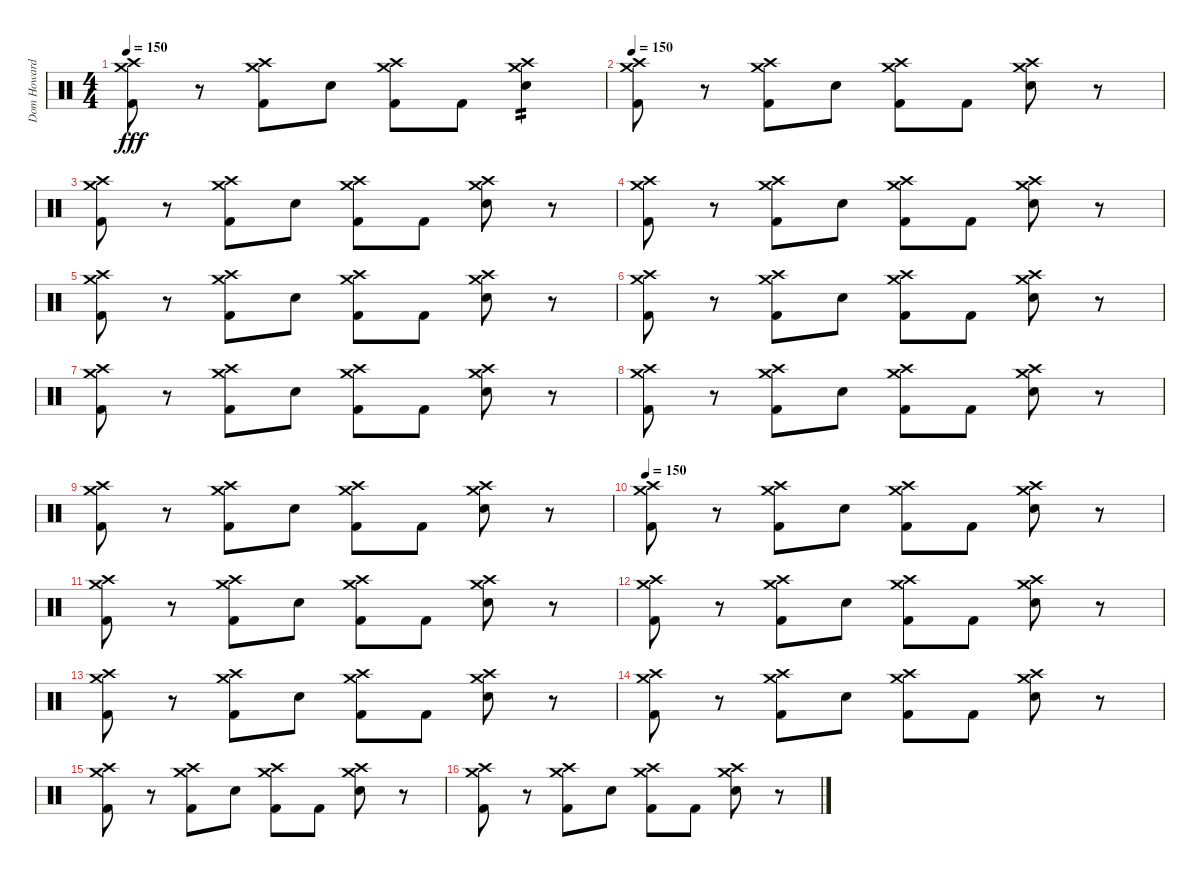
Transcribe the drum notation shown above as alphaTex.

\track ("Dom Howard" "Dom Howard") {instrument percussion}
\staff {score}
\articulation defaults
\ts (4 4)
\tempo 150
\clef neutral
\ks c
("Crash medium (hit)" "Crash high (hit)" "Kick (hit) 2").8{dy fff} r.8 ("Crash medium (hit)" "Crash high (hit)" "Kick (hit) 2").8 "Electric Snare (hit)".8 ("Crash medium (hit)" "Crash high (hit)" "Kick (hit) 2").8 "Kick (hit) 2".8 ("Crash medium (hit)" "Crash high (hit)" "Electric Snare (hit)").4{tp 2} |
\tempo 150
("Crash medium (hit)" "Crash high (hit)" "Kick (hit) 2").8 r.8 ("Crash medium (hit)" "Crash high (hit)" "Kick (hit) 2").8 "Electric Snare (hit)".8 ("Crash medium (hit)" "Crash high (hit)" "Kick (hit) 2").8 "Kick (hit) 2".8 ("Crash medium (hit)" "Crash high (hit)" "Electric Snare (hit)").8 r.8 |
("Crash medium (hit)" "Crash high (hit)" "Kick (hit) 2").8 r.8 ("Crash medium (hit)" "Crash high (hit)" "Kick (hit) 2").8 "Electric Snare (hit)".8 ("Crash medium (hit)" "Crash high (hit)" "Kick (hit) 2").8 "Kick (hit) 2".8 ("Crash medium (hit)" "Crash high (hit)" "Electric Snare (hit)").8 r.8 |
("Crash medium (hit)" "Crash high (hit)" "Kick (hit) 2").8 r.8 ("Crash medium (hit)" "Crash high (hit)" "Kick (hit) 2").8 "Electric Snare (hit)".8 ("Crash medium (hit)" "Crash high (hit)" "Kick (hit) 2").8 "Kick (hit) 2".8 ("Crash medium (hit)" "Crash high (hit)" "Electric Snare (hit)").8 r.8 |
("Crash medium (hit)" "Crash high (hit)" "Kick (hit) 2").8 r.8 ("Crash medium (hit)" "Crash high (hit)" "Kick (hit) 2").8 "Electric Snare (hit)".8 ("Crash medium (hit)" "Crash high (hit)" "Kick (hit) 2").8 "Kick (hit) 2".8 ("Crash medium (hit)" "Crash high (hit)" "Electric Snare (hit)").8 r.8 |
("Crash medium (hit)" "Crash high (hit)" "Kick (hit) 2").8 r.8 ("Crash medium (hit)" "Crash high (hit)" "Kick (hit) 2").8 "Electric Snare (hit)".8 ("Crash medium (hit)" "Crash high (hit)" "Kick (hit) 2").8 "Kick (hit) 2".8 ("Crash medium (hit)" "Crash high (hit)" "Electric Snare (hit)").8 r.8 |
("Crash medium (hit)" "Crash high (hit)" "Kick (hit) 2").8 r.8 ("Crash medium (hit)" "Crash high (hit)" "Kick (hit) 2").8 "Electric Snare (hit)".8 ("Crash medium (hit)" "Crash high (hit)" "Kick (hit) 2").8 "Kick (hit) 2".8 ("Crash medium (hit)" "Crash high (hit)" "Electric Snare (hit)").8 r.8 |
("Crash medium (hit)" "Crash high (hit)" "Kick (hit) 2").8 r.8 ("Crash medium (hit)" "Crash high (hit)" "Kick (hit) 2").8 "Electric Snare (hit)".8 ("Crash medium (hit)" "Crash high (hit)" "Kick (hit) 2").8 "Kick (hit) 2".8 ("Crash medium (hit)" "Crash high (hit)" "Electric Snare (hit)").8 r.8 |
("Crash medium (hit)" "Crash high (hit)" "Kick (hit) 2").8 r.8 ("Crash medium (hit)" "Crash high (hit)" "Kick (hit) 2").8 "Electric Snare (hit)".8 ("Crash medium (hit)" "Crash high (hit)" "Kick (hit) 2").8 "Kick (hit) 2".8 ("Crash medium (hit)" "Crash high (hit)" "Electric Snare (hit)").8 r.8 |
\tempo 150
("Crash medium (hit)" "Crash high (hit)" "Kick (hit) 2").8 r.8 ("Crash medium (hit)" "Crash high (hit)" "Kick (hit) 2").8 "Electric Snare (hit)".8 ("Crash medium (hit)" "Crash high (hit)" "Kick (hit) 2").8 "Kick (hit) 2".8 ("Crash medium (hit)" "Crash high (hit)" "Electric Snare (hit)").8 r.8 |
("Crash medium (hit)" "Crash high (hit)" "Kick (hit) 2").8 r.8 ("Crash medium (hit)" "Crash high (hit)" "Kick (hit) 2").8 "Electric Snare (hit)".8 ("Crash medium (hit)" "Crash high (hit)" "Kick (hit) 2").8 "Kick (hit) 2".8 ("Crash medium (hit)" "Crash high (hit)" "Electric Snare (hit)").8 r.8 |
("Crash medium (hit)" "Crash high (hit)" "Kick (hit) 2").8 r.8 ("Crash medium (hit)" "Crash high (hit)" "Kick (hit) 2").8 "Electric Snare (hit)".8 ("Crash medium (hit)" "Crash high (hit)" "Kick (hit) 2").8 "Kick (hit) 2".8 ("Crash medium (hit)" "Crash high (hit)" "Electric Snare (hit)").8 r.8 |
("Crash medium (hit)" "Crash high (hit)" "Kick (hit) 2").8 r.8 ("Crash medium (hit)" "Crash high (hit)" "Kick (hit) 2").8 "Electric Snare (hit)".8 ("Crash medium (hit)" "Crash high (hit)" "Kick (hit) 2").8 "Kick (hit) 2".8 ("Crash medium (hit)" "Crash high (hit)" "Electric Snare (hit)").8 r.8 |
("Crash medium (hit)" "Crash high (hit)" "Kick (hit) 2").8 r.8 ("Crash medium (hit)" "Crash high (hit)" "Kick (hit) 2").8 "Electric Snare (hit)".8 ("Crash medium (hit)" "Crash high (hit)" "Kick (hit) 2").8 "Kick (hit) 2".8 ("Crash medium (hit)" "Crash high (hit)" "Electric Snare (hit)").8 r.8 |
("Crash medium (hit)" "Crash high (hit)" "Kick (hit) 2").8 r.8 ("Crash medium (hit)" "Crash high (hit)" "Kick (hit) 2").8 "Electric Snare (hit)".8 ("Crash medium (hit)" "Crash high (hit)" "Kick (hit) 2").8 "Kick (hit) 2".8 ("Crash medium (hit)" "Crash high (hit)" "Electric Snare (hit)").8 r.8 |
("Crash medium (hit)" "Crash high (hit)" "Kick (hit) 2").8 r.8 ("Crash medium (hit)" "Crash high (hit)" "Kick (hit) 2").8 "Electric Snare (hit)".8 ("Crash medium (hit)" "Crash high (hit)" "Kick (hit) 2").8 "Kick (hit) 2".8 ("Crash medium (hit)" "Crash high (hit)" "Electric Snare (hit)").8 r.8
